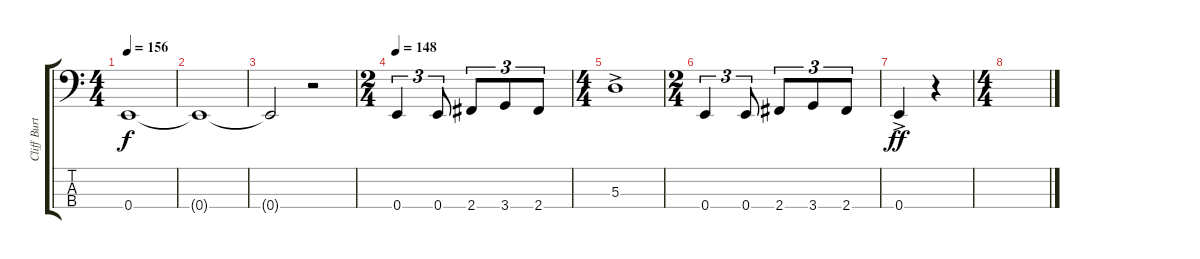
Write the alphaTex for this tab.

\track ("Cliff Burton - bass guitar" "Cliff Burt") {instrument electricbassfinger}
\staff {score tabs}
\tuning (G2 D2 A1 E1) {hide}
\ts (4 4)
\tempo 156
\clef f4
\ks c
0.4{t}.1{dy f} |
0.4{t}.1 |
0.4{t}.2 r.2 |
\ts (2 4)
\tempo 144
\tempo 148
0.4.4{tu (3 2)} 0.4.8{tu (3 2)} 2.4.8{tu (3 2)} 3.4.8{tu (3 2)} 2.4.8{tu (3 2)} |
\ts (4 4)
5.3{ac}.1 |
\ts (2 4)
0.4.4{tu (3 2)} 0.4.8{tu (3 2)} 2.4.8{tu (3 2)} 3.4.8{tu (3 2)} 2.4.8{tu (3 2)} |
0.4{ac}.4{dy ff} r.4 |
\ts (4 4)
